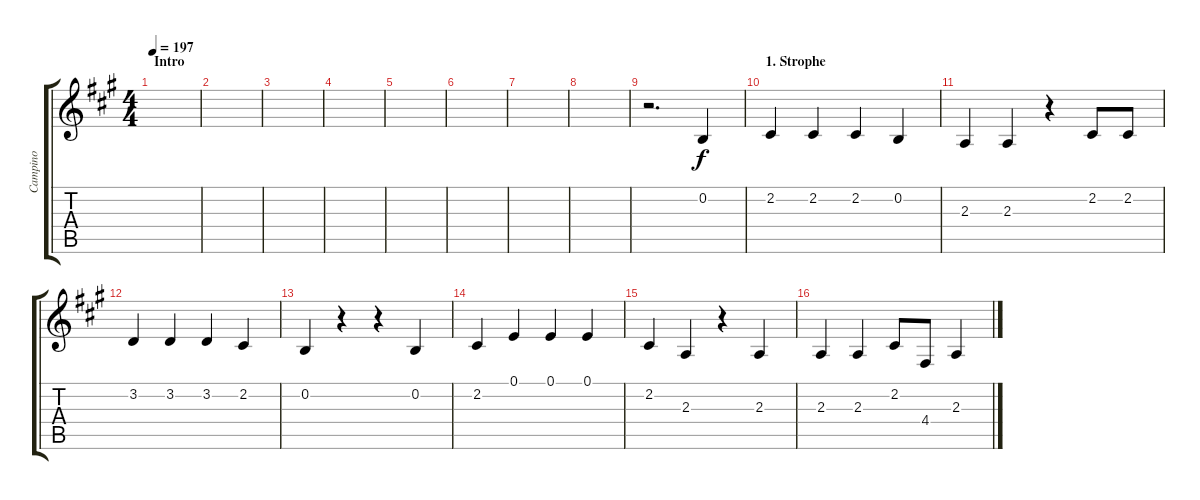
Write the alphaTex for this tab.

\track ("Campino" "Campino") {instrument lead6voice}
\staff {score tabs}
\tuning (E4 B3 G3 D3 A2 E2) {hide}
\ts (4 4)
\section ("" "Intro")
\tempo 197
\clef g2
\ks a
|
|
|
|
|
|
|
|
r.2{d} 0.2.4 |
\section ("" "1. Strophe")
2.2.4 2.2.4 2.2.4 0.2.4 |
2.3.4 2.3.4 r.4 2.2.8 2.2.8 |
3.2.4 3.2.4 3.2.4 2.2.4 |
0.2.4 r.4 r.4 0.2.4 |
2.2.4 0.1.4 0.1.4 0.1.4 |
2.2.4 2.3.4 r.4 2.3.4 |
2.3.4 2.3.4 2.2.8 4.4.8 2.3.4
